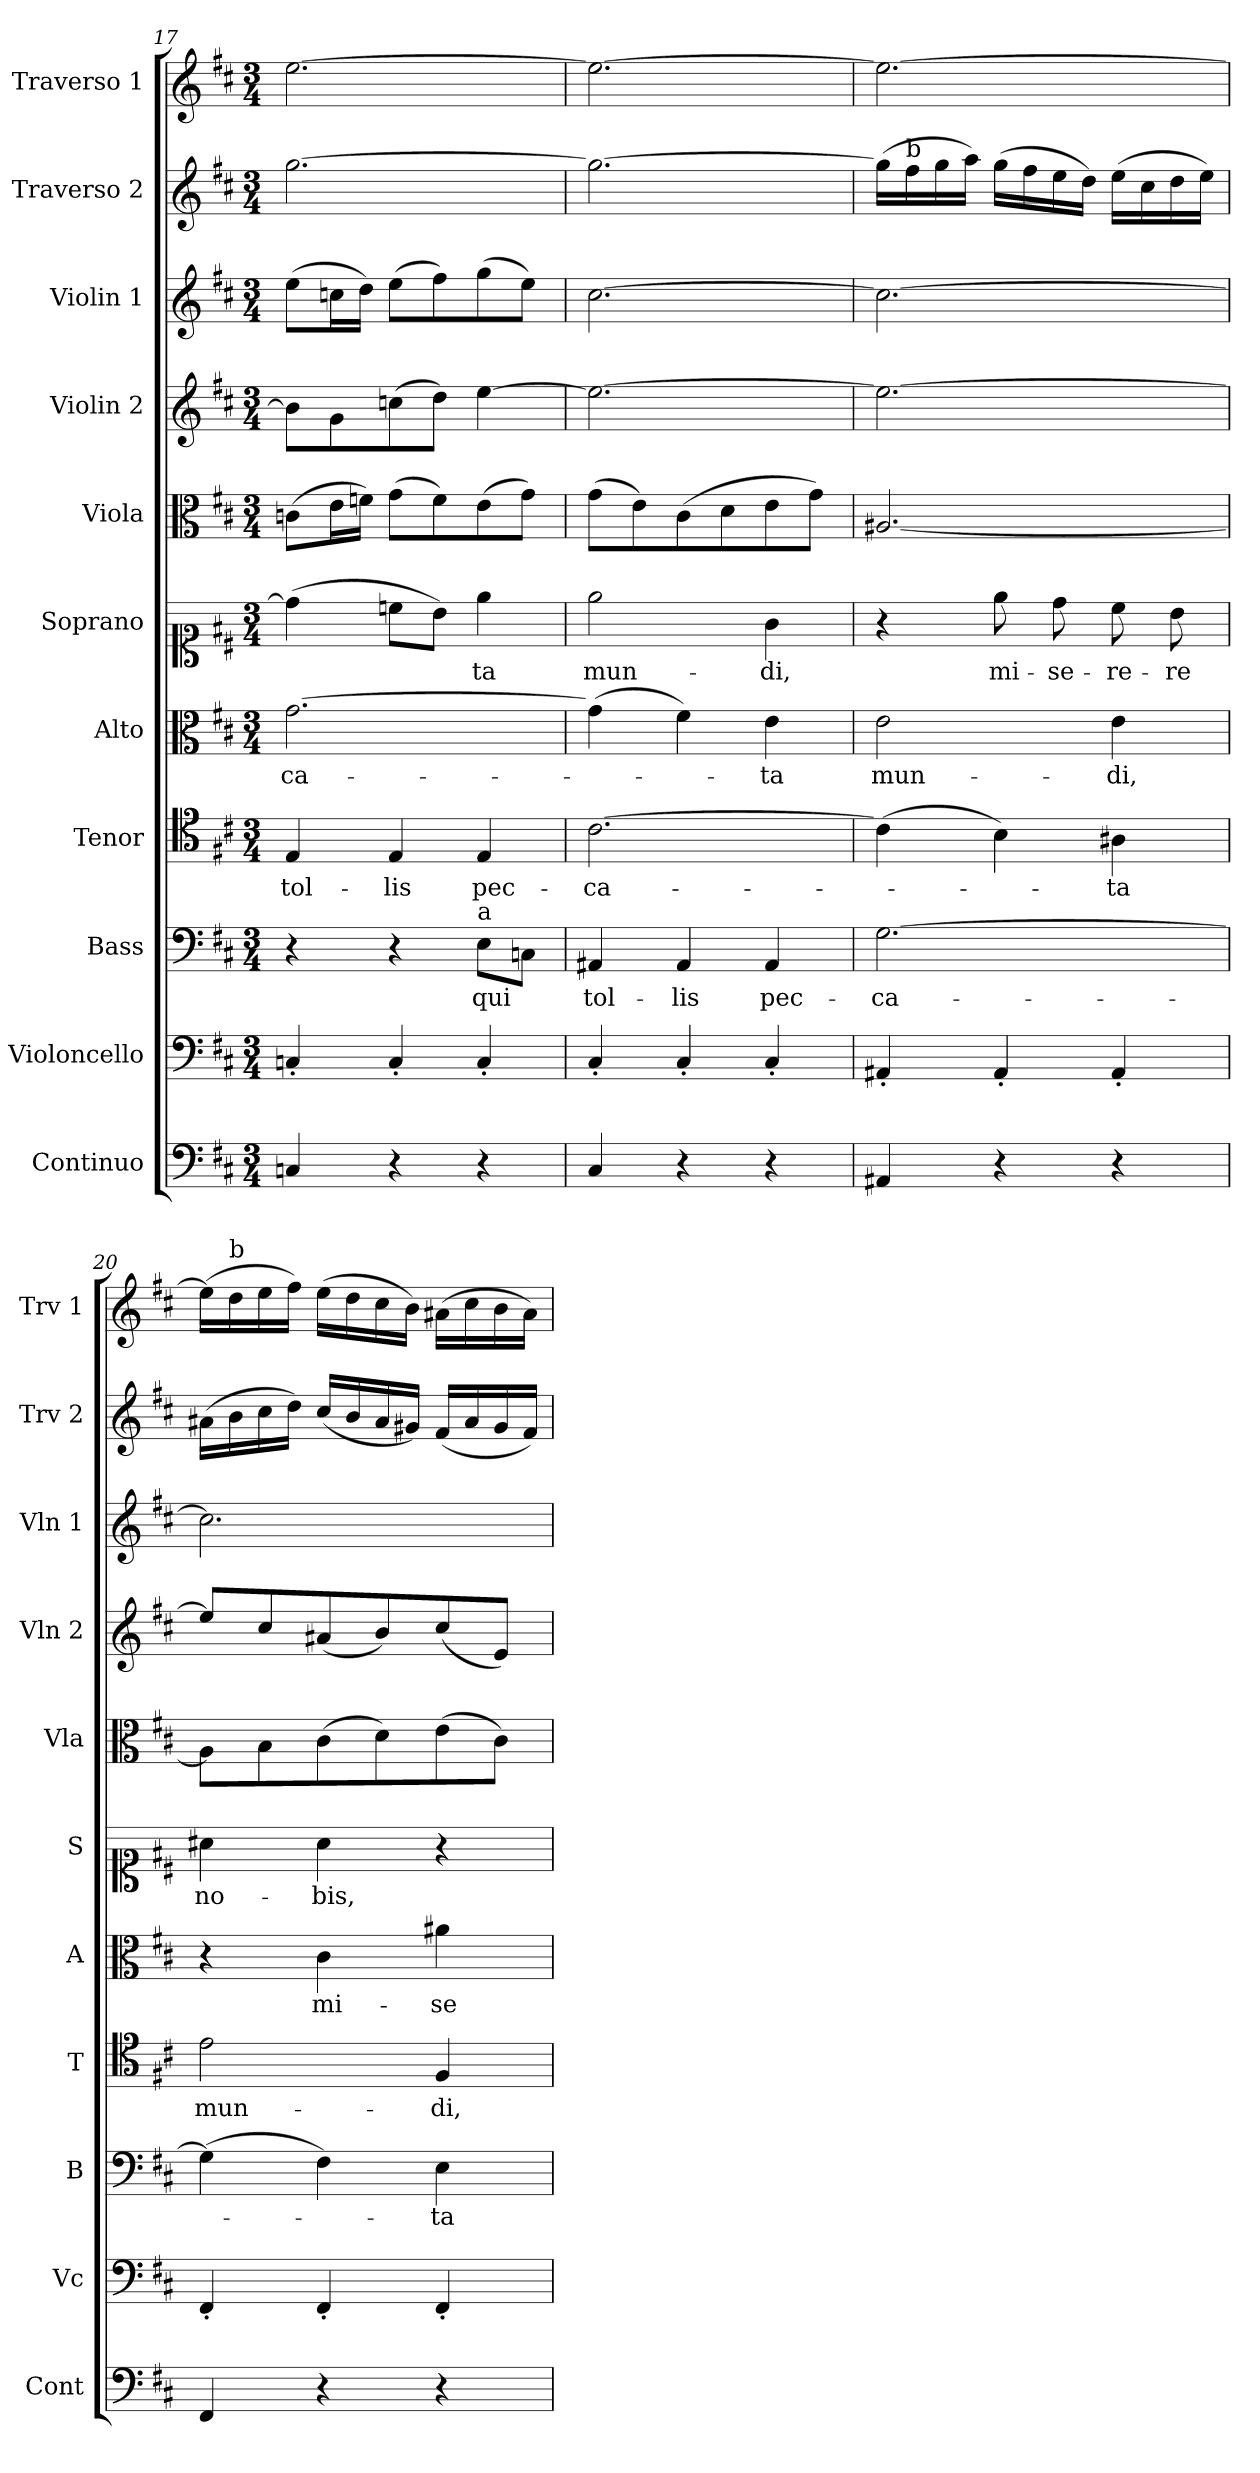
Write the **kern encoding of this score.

**kern	**kern	**kern	**text	**kern	**text	**kern	**text	**kern	**text	**kern	**kern	**kern	**kern	**kern
*part11	*part10	*part9	*part9	*part8	*part8	*part7	*part7	*part6	*part6	*part5	*part4	*part3	*part2	*part1
*staff11	*staff10	*staff9	*staff9	*staff8	*staff8	*staff7	*staff7	*staff6	*staff6	*staff5	*staff4	*staff3	*staff2	*staff1
*I"Continuo	*I"Violoncello	*I"Bass	*	*I"Tenor	*	*I"Alto	*	*I"Soprano	*	*I"Viola	*I"Violin 2	*I"Violin 1	*I"Traverso 2	*I"Traverso 1
*I'Cont	*I'Vc	*I'B	*	*I'T	*	*I'A	*	*I'S	*	*I'Vla	*I'Vln 2	*I'Vln 1	*I'Trv 2	*I'Trv 1
*clefF4	*clefF4	*clefF4	*	*clefC4	*	*clefC3	*	*clefC1	*	*clefC3	*clefG2	*clefG2	*clefG2	*clefG2
*k[f#c#]	*k[f#c#]	*k[f#c#]	*	*k[f#c#]	*	*k[f#c#]	*	*k[f#c#]	*	*k[f#c#]	*k[f#c#]	*k[f#c#]	*k[f#c#]	*k[f#c#]
*M3/4	*M3/4	*M3/4	*	*M3/4	*	*M3/4	*	*M3/4	*	*M3/4	*M3/4	*M3/4	*M3/4	*M3/4
=17	=17	=17	=17	=17	=17	=17	=17	=17	=17	=17	=17	=17	=17	=17
!	!	!	!	!	!LO:LY:b	!	!LO:LY:b	!	!	!	!	!	!	!
4Cn/	4Cn'/	4r	.	4E/	tol-	[2.g\	-ca-	(4dd\]	.	(8cn\L	8b\L]	(8ee\L	[2.gg\	[2.ee\
.	.	.	.	.	.	.	.	.	.	16e\L	8g\	16ccn\L	.	.
.	.	.	.	.	.	.	.	.	.	16fn\JJ)	.	16dd\JJ)	.	.
!	!	!	!	!	!LO:LY:b	!	!	!	!	!	!	!	!	!
4r	4C'/	4r	.	4E/	-lis	.	.	8ccn\L	.	(8g\L	(8ccn\	(8ee\L	.	.
.	.	.	.	.	.	.	.	8b\J)	.	8f\)	8dd\J)	8ff#\)	.	.
!	!	!LO:TX:a:t=a	!	!	!	!	!	!	!	!	!	!	!	!
!	!	!	!LO:LY:b	!	!LO:LY:b	!	!	!	!LO:LY:b	!	!	!	!	!
4r	4C'/	8E\L	qui	4E/	pec-	.	.	4ee\	-ta	(8e\	[4ee\	(8gg\	.	.
.	.	8Cn\J	.	.	.	.	.	.	.	8g\J)	.	8ee\J)	.	.
=18	=18	=18	=18	=18	=18	=18	=18	=18	=18	=18	=18	=18	=18	=18
!	!	!	!LO:LY:b	!	!LO:LY:b	!	!	!	!LO:LY:b	!	!	!	!	!
4C#/	4C#'/	4AA#X/	tol-	[2.c#\	-ca-	(4g\]	.	2ee\	mun-	(8g\L	2.ee\_	[2.cc#\	2.gg\_	2.ee\_
.	.	.	.	.	.	.	.	.	.	8e\)	.	.	.	.
!	!	!	!LO:LY:b	!	!	!	!	!	!	!	!	!	!	!
4r	4C#'/	4AA#/	-lis	.	.	4f#\)	.	.	.	(8c#\	.	.	.	.
.	.	.	.	.	.	.	.	.	.	8d\	.	.	.	.
!	!	!	!LO:LY:b	!	!	!	!LO:LY:b	!	!LO:LY:b	!	!	!	!	!
4r	4C#'/	4AA#/	pec-	.	.	4e\	-ta	4g\	-di,	8e\	.	.	.	.
.	.	.	.	.	.	.	.	.	.	8g\J)	.	.	.	.
=19	=19	=19	=19	=19	=19	=19	=19	=19	=19	=19	=19	=19	=19	=19
!	!	!	!LO:LY:b	!	!	!	!LO:LY:b	!	!	!	!	!	!	!
4AA#X/	4AA#X'/	[2.G\	-ca-	(4c#\]	.	2e\	mun-	4r	.	[2.A#X/	2.ee\_	2.cc#\_	(16gg\LL]	2.ee\_
!	!	!	!	!	!	!	!	!	!	!	!	!	!LO:TX:a:t=b	!
.	.	.	.	.	.	.	.	.	.	.	.	.	16ff#\	.
.	.	.	.	.	.	.	.	.	.	.	.	.	16gg\	.
.	.	.	.	.	.	.	.	.	.	.	.	.	16aa\JJ)	.
!	!	!	!	!	!	!	!	!	!LO:LY:b	!	!	!	!	!
4r	4AA#'/	.	.	4B\)	.	.	.	8ee\	mi-	.	.	.	(16gg\LL	.
.	.	.	.	.	.	.	.	.	.	.	.	.	16ff#\	.
!	!	!	!	!	!	!	!	!	!LO:LY:b	!	!	!	!	!
.	.	.	.	.	.	.	.	8dd\	-se-	.	.	.	16ee\	.
.	.	.	.	.	.	.	.	.	.	.	.	.	16dd\JJ)	.
!	!	!	!	!	!LO:LY:b	!	!LO:LY:b	!	!LO:LY:b	!	!	!	!	!
4r	4AA#'/	.	.	4A#X\	-ta	4e\	-di,	8cc#\	-re-	.	.	.	(16ee\LL	.
.	.	.	.	.	.	.	.	.	.	.	.	.	16cc#\	.
!	!	!	!	!	!	!	!	!	!LO:LY:b	!	!	!	!	!
.	.	.	.	.	.	.	.	8b\	-re	.	.	.	16dd\	.
.	.	.	.	.	.	.	.	.	.	.	.	.	16ee\JJ)	.
!!LO:PB:g=z
=20	=20	=20	=20	=20	=20	=20	=20	=20	=20	=20	=20	=20	=20	=20
!	!	!	!	!	!LO:LY:b	!	!	!	!LO:LY:b	!	!	!	!	!
4FF#/	4FF#'/	(4G\]	.	2e\	mun-	4r	.	4a#X\	no-	8A#\L]	8ee/L]	2.cc#\]	(16a#X\LL	(16ee\LL]
!	!	!	!	!	!	!	!	!	!	!	!	!	!	!LO:TX:a:t=b
.	.	.	.	.	.	.	.	.	.	.	.	.	16b\	16dd\
.	.	.	.	.	.	.	.	.	.	8B\	8cc#/	.	16cc#\	16ee\
.	.	.	.	.	.	.	.	.	.	.	.	.	16dd\JJ)	16ff#\JJ)
!	!	!	!	!	!	!	!LO:LY:b	!	!LO:LY:b	!	!	!	!	!
4r	4FF#'/	4F#\)	.	.	.	4c#\	mi-	4a#\	-bis,	(8c#\	(8a#X/	.	(16cc#/LL	(16ee\LL
.	.	.	.	.	.	.	.	.	.	.	.	.	16b/	16dd\
.	.	.	.	.	.	.	.	.	.	8d\)	8b/)	.	16a#/	16cc#\
.	.	.	.	.	.	.	.	.	.	.	.	.	16g#X/JJ)	16b\JJ)
!	!	!	!LO:LY:b	!	!LO:LY:b	!	!LO:LY:b	!	!	!	!	!	!	!
4r	4FF#'/	4E\	-ta	4F#/	-di,	4a#X\	-se-	4r	.	(8e\	(8cc#/	.	(16f#/LL	(16a#X\LL
.	.	.	.	.	.	.	.	.	.	.	.	.	16a#/	16cc#\
.	.	.	.	.	.	.	.	.	.	8c#\J)	8e/J)	.	16g#/	16b\
.	.	.	.	.	.	.	.	.	.	.	.	.	16f#/JJ)	16a#\JJ)
=	=	=	=	=	=	=	=	=	=	=	=	=	=	=
*-	*-	*-	*-	*-	*-	*-	*-	*-	*-	*-	*-	*-	*-	*-
